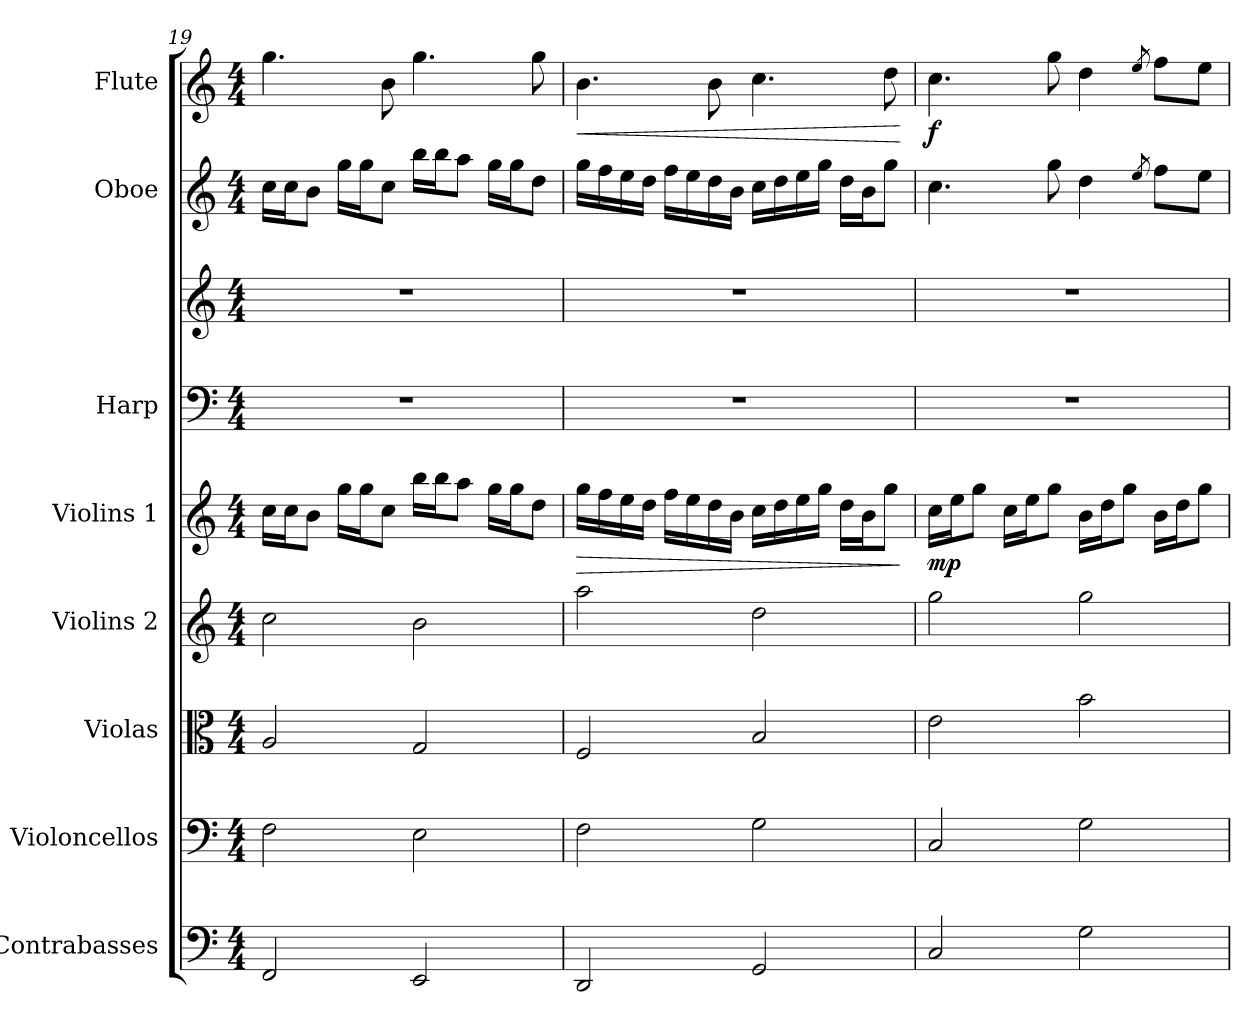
**kern	**kern	**kern	**kern	**kern	**dynam	**kern	**kern	**kern	**kern	**dynam
*part8	*part7	*part6	*part5	*part4	*part4	*part3	*part3	*part2	*part1	*part1
*staff9	*staff8	*staff7	*staff6	*staff5	*staff5	*staff4	*staff3	*staff2	*staff1	*staff1
*I"Contrabasses	*I"Violoncellos	*I"Violas	*I"Violins 2	*I"Violins 1	*	*I"Harp	*	*I"Oboe	*I"Flute	*
*I'Cbs.	*I'Vcs.	*I'Vlas.	*I'Vlns. 2	*I'Vlns. 1	*	*I'Hrp.	*	*I'Ob.	*I'Fl.	*
*clefF4	*clefF4	*clefC3	*clefG2	*clefG2	*	*clefF4	*clefG2	*clefG2	*clefG2	*
*ITrd7c12	*	*	*	*	*	*	*	*	*	*
*k[]	*k[]	*k[]	*k[]	*k[]	*	*k[]	*k[]	*k[]	*k[]	*
*M4/4	*M4/4	*M4/4	*M4/4	*M4/4	*	*M4/4	*M4/4	*M4/4	*M4/4	*
=19	=19	=19	=19	=19	=19	=19	=19	=19	=19	=19
2FFF/	2F\	2A/	2cc\	16cc\LL	.	1r	1r	16cc\LL	4.gg\	.
.	.	.	.	16cc\J	.	.	.	16cc\J	.	.
.	.	.	.	8b\J	.	.	.	8b\J	.	.
.	.	.	.	16gg\LL	.	.	.	16gg\LL	.	.
.	.	.	.	16gg\J	.	.	.	16gg\J	.	.
.	.	.	.	8cc\J	.	.	.	8cc\J	8b\	.
2EEE/	2E\	2G/	2b\	16bb\LL	.	.	.	16bb\LL	4.gg\	.
.	.	.	.	16bb\J	.	.	.	16bb\J	.	.
.	.	.	.	8aa\J	.	.	.	8aa\J	.	.
.	.	.	.	16gg\LL	.	.	.	16gg\LL	.	.
.	.	.	.	16gg\J	.	.	.	16gg\J	.	.
.	.	.	.	8dd\J	.	.	.	8dd\J	8gg\	.
=20	=20	=20	=20	=20	=20	=20	=20	=20	=20	=20
!	!	!	!	!	!LO:HP:b	!	!	!	!	!LO:HP:b
2DDD/	2F\	2F/	2aa\	16gg\LL	>	1r	1r	16gg\LL	4.b\	<
.	.	.	.	16ff\	.	.	.	16ff\	.	.
.	.	.	.	16ee\	.	.	.	16ee\	.	.
.	.	.	.	16dd\JJ	.	.	.	16dd\JJ	.	.
.	.	.	.	16ff\LL	.	.	.	16ff\LL	.	.
.	.	.	.	16ee\	.	.	.	16ee\	.	.
.	.	.	.	16dd\	.	.	.	16dd\	8b\	.
.	.	.	.	16b\JJ	.	.	.	16b\JJ	.	.
2GGG/	2G\	2B/	2dd\	16cc\LL	.	.	.	16cc\LL	4.cc\	.
.	.	.	.	16dd\	.	.	.	16dd\	.	.
.	.	.	.	16ee\	.	.	.	16ee\	.	.
.	.	.	.	16gg\JJ	.	.	.	16gg\JJ	.	.
.	.	.	.	16dd\LL	.	.	.	16dd\LL	.	.
.	.	.	.	16b\J	.	.	.	16b\J	.	.
.	.	.	.	8gg\J	.	.	.	8gg\J	8dd\	.
.	.	.	.	.	]	.	.	.	.	[
!!LO:PB:g=z
=21	=21	=21	=21	=21	=21	=21	=21	=21	=21	=21
!	!	!	!	!	!LO:DY:b	!	!	!	!	!LO:DY:b
2CC/	2C/	2e\	2gg\	16cc\LL	mp	1r	1r	4.cc\	4.cc\	f
.	.	.	.	16ee\J	.	.	.	.	.	.
.	.	.	.	8gg\J	.	.	.	.	.	.
.	.	.	.	16cc\LL	.	.	.	.	.	.
.	.	.	.	16ee\J	.	.	.	.	.	.
.	.	.	.	8gg\J	.	.	.	8gg\	8gg\	.
2GG\	2G\	2b\	2gg\	16b\LL	.	.	.	4dd\	4dd\	.
.	.	.	.	16dd\J	.	.	.	.	.	.
.	.	.	.	8gg\J	.	.	.	.	.	.
.	.	.	.	.	.	.	.	8qee/	8qee/	.
.	.	.	.	16b\LL	.	.	.	8ff\L	8ff\L	.
.	.	.	.	16dd\J	.	.	.	.	.	.
.	.	.	.	8gg\J	.	.	.	8ee\J	8ee\J	.
=	=	=	=	=	=	=	=	=	=	=
*-	*-	*-	*-	*-	*-	*-	*-	*-	*-	*-
